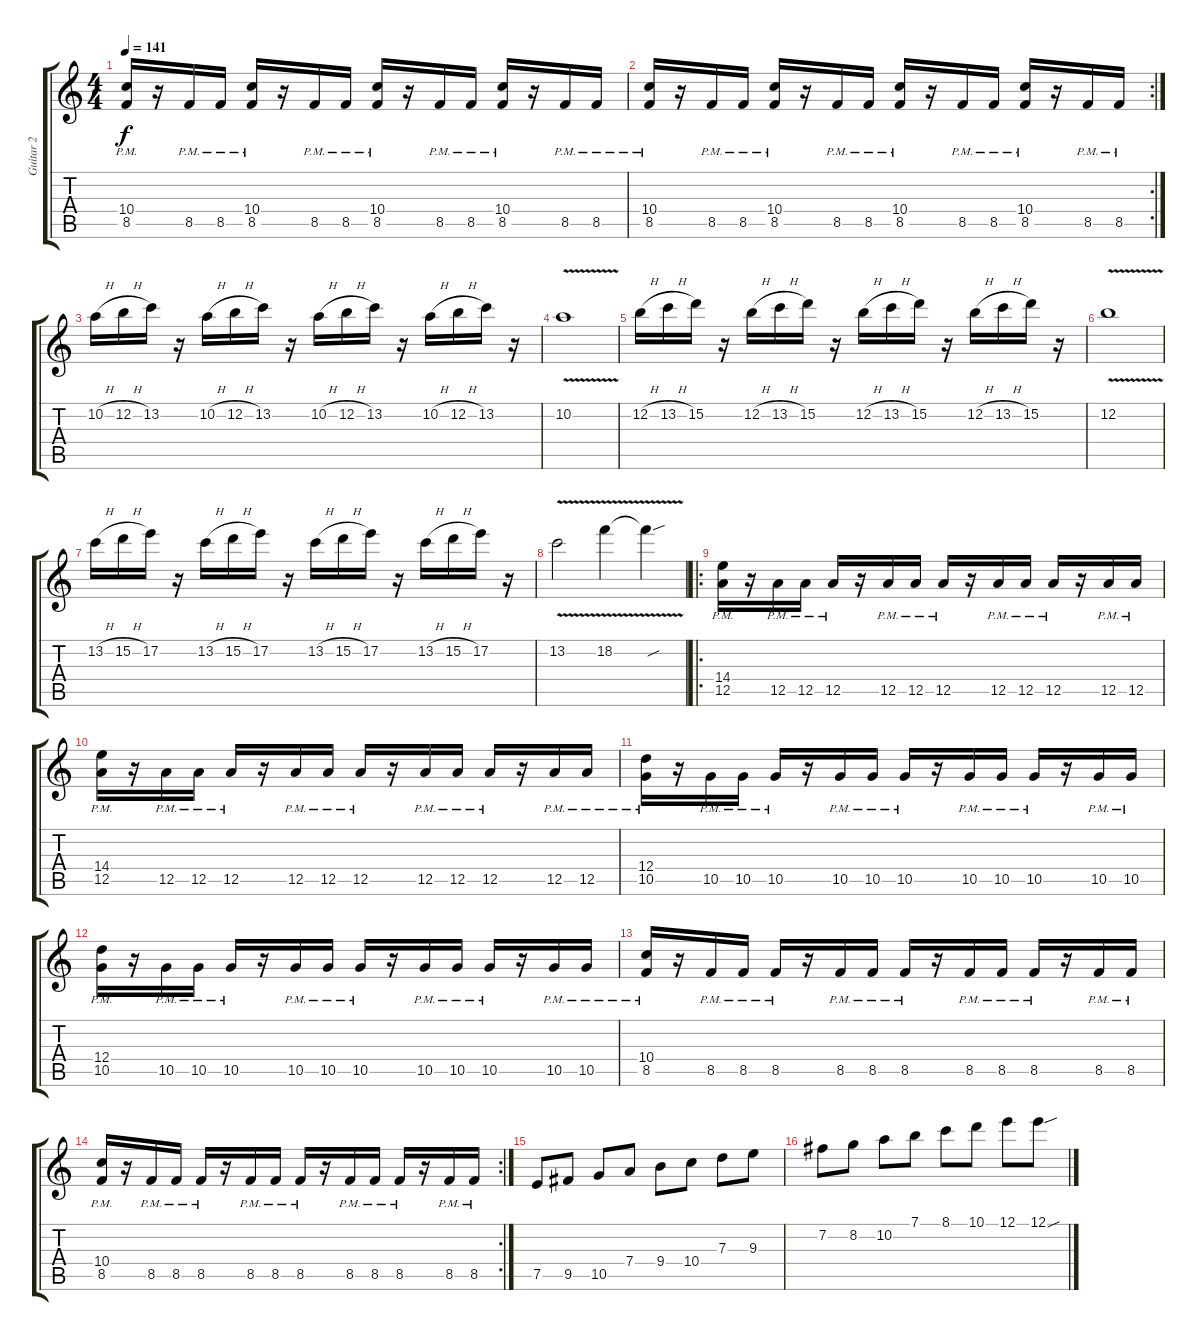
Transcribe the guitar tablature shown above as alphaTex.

\track ("Guitar 2" "Guitar 2") {instrument distortionguitar}
\staff {score tabs}
\tuning (E4 B3 G3 D3 A2 E2) {hide}
\ts (4 4)
\tempo 141
\clef g2
\ks c
(10.4{pm} 8.5{pm}).16{dy f} r.16 8.5{pm}.16 8.5{pm}.16 (10.4{pm} 8.5{pm}).16 r.16 8.5{pm}.16 8.5{pm}.16 (10.4{pm} 8.5{pm}).16 r.16 8.5{pm}.16 8.5{pm}.16 (10.4{pm} 8.5{pm}).16 r.16 8.5{pm}.16 8.5{pm}.16 |
\rc 2
(10.4{pm} 8.5{pm}).16 r.16 8.5{pm}.16 8.5{pm}.16 (10.4{pm} 8.5{pm}).16 r.16 8.5{pm}.16 8.5{pm}.16 (10.4{pm} 8.5{pm}).16 r.16 8.5{pm}.16 8.5{pm}.16 (10.4{pm} 8.5{pm}).16 r.16 8.5{pm}.16 8.5{pm}.16 |
10.2{h}.16 12.2{h}.16 13.2.16 r.16 10.2{h}.16 12.2{h}.16 13.2.16 r.16 10.2{h}.16 12.2{h}.16 13.2.16 r.16 10.2{h}.16 12.2{h}.16 13.2.16 r.16 |
10.2{v}.1 |
12.2{h}.16 13.2{h}.16 15.2.16 r.16 12.2{h}.16 13.2{h}.16 15.2.16 r.16 12.2{h}.16 13.2{h}.16 15.2.16 r.16 12.2{h}.16 13.2{h}.16 15.2.16 r.16 |
12.2{v}.1 |
13.2{h}.16 15.2{h}.16 17.2.16 r.16 13.2{h}.16 15.2{h}.16 17.2.16 r.16 13.2{h}.16 15.2{h}.16 17.2.16 r.16 13.2{h}.16 15.2{h}.16 17.2.16 r.16 |
13.2{v}.2 18.2{v}.4 18.2{sou t}.4 |
\ro
(14.4{pm} 12.5{pm}).16 r.16 12.5{pm}.16 12.5{pm}.16 12.5{pm}.16 r.16 12.5{pm}.16 12.5{pm}.16 12.5{pm}.16 r.16 12.5{pm}.16 12.5{pm}.16 12.5{pm}.16 r.16 12.5{pm}.16 12.5{pm}.16 |
(14.4{pm} 12.5{pm}).16 r.16 12.5{pm}.16 12.5{pm}.16 12.5{pm}.16 r.16 12.5{pm}.16 12.5{pm}.16 12.5{pm}.16 r.16 12.5{pm}.16 12.5{pm}.16 12.5{pm}.16 r.16 12.5{pm}.16 12.5{pm}.16 |
(12.4{pm} 10.5{pm}).16 r.16 10.5{pm}.16 10.5{pm}.16 10.5{pm}.16 r.16 10.5{pm}.16 10.5{pm}.16 10.5{pm}.16 r.16 10.5{pm}.16 10.5{pm}.16 10.5{pm}.16 r.16 10.5{pm}.16 10.5{pm}.16 |
(12.4{pm} 10.5{pm}).16 r.16 10.5{pm}.16 10.5{pm}.16 10.5{pm}.16 r.16 10.5{pm}.16 10.5{pm}.16 10.5{pm}.16 r.16 10.5{pm}.16 10.5{pm}.16 10.5{pm}.16 r.16 10.5{pm}.16 10.5{pm}.16 |
(10.4{pm} 8.5{pm}).16 r.16 8.5{pm}.16 8.5{pm}.16 8.5{pm}.16 r.16 8.5{pm}.16 8.5{pm}.16 8.5{pm}.16 r.16 8.5{pm}.16 8.5{pm}.16 8.5{pm}.16 r.16 8.5{pm}.16 8.5{pm}.16 |
\rc 2
(10.4{pm} 8.5{pm}).16 r.16 8.5{pm}.16 8.5{pm}.16 8.5{pm}.16 r.16 8.5{pm}.16 8.5{pm}.16 8.5{pm}.16 r.16 8.5{pm}.16 8.5{pm}.16 8.5{pm}.16 r.16 8.5{pm}.16 8.5{pm}.16 |
7.5.8 9.5.8 10.5.8 7.4.8 9.4.8 10.4.8 7.3.8 9.3.8 |
7.2.8 8.2.8 10.2.8 7.1.8 8.1.8 10.1.8 12.1.8 12.1{sou}.8
